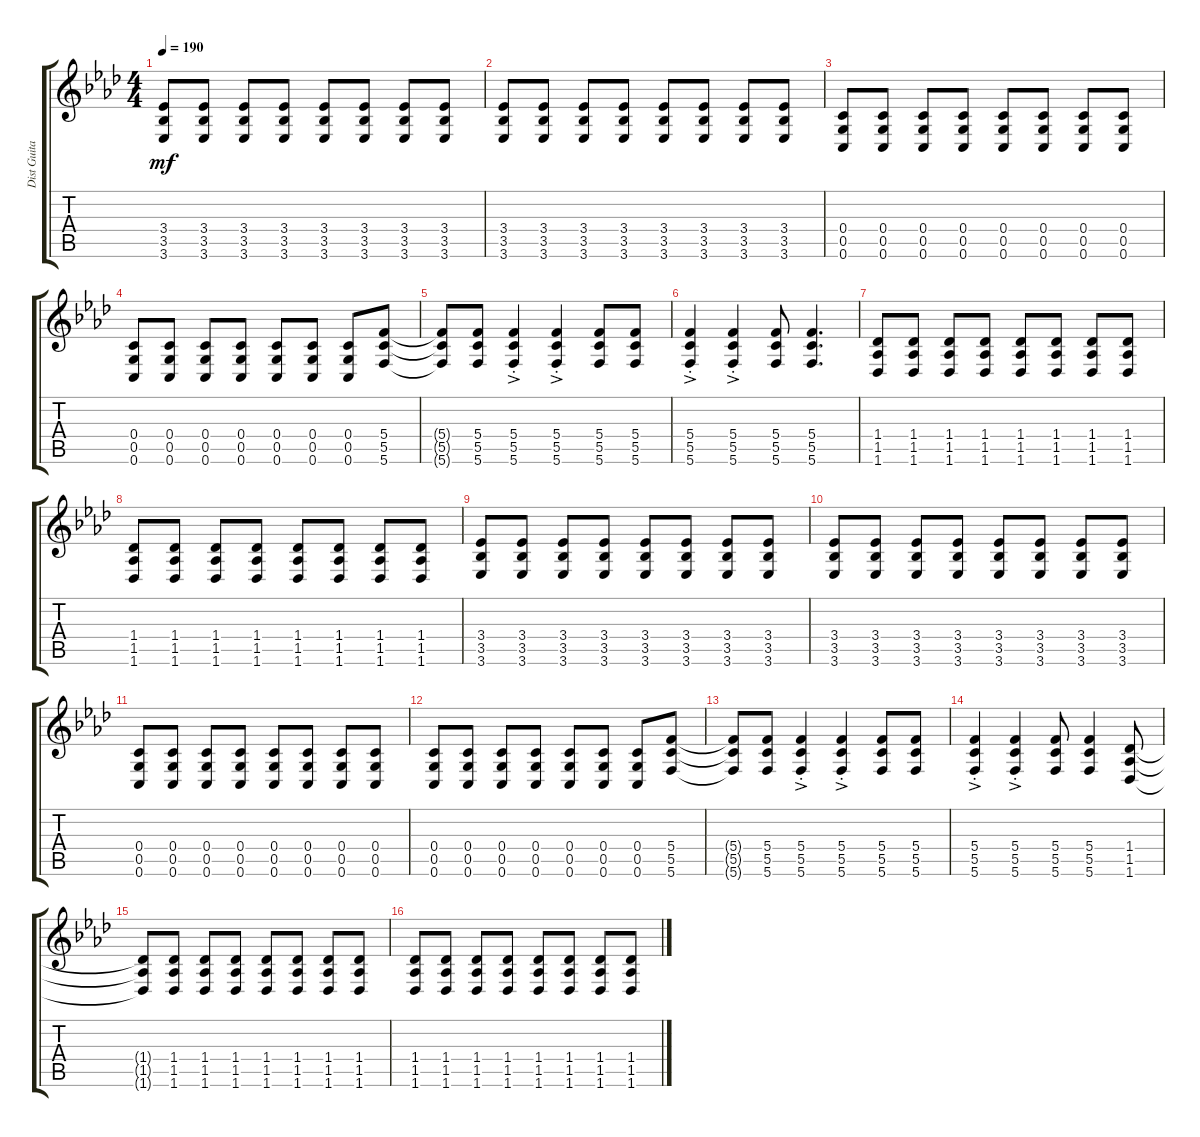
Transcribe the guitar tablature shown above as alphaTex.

\track ("Dist Guitar 4" "Dist Guita") {instrument distortionguitar}
\staff {score tabs}
\tuning (D4 A3 F3 C3 G2 C2) {hide}
\ts (4 4)
\tempo 190
\clef g2
\ks ab
(3.4 3.5 3.6).8{dy mf} (3.4 3.5 3.6).8 (3.4 3.5 3.6).8 (3.4 3.5 3.6).8 (3.4 3.5 3.6).8 (3.4 3.5 3.6).8 (3.4 3.5 3.6).8 (3.4 3.5 3.6).8 |
(3.4 3.5 3.6).8 (3.4 3.5 3.6).8 (3.4 3.5 3.6).8 (3.4 3.5 3.6).8 (3.4 3.5 3.6).8 (3.4 3.5 3.6).8 (3.4 3.5 3.6).8 (3.4 3.5 3.6).8 |
(0.4 0.5 0.6).8 (0.4 0.5 0.6).8 (0.4 0.5 0.6).8 (0.4 0.5 0.6).8 (0.4 0.5 0.6).8 (0.4 0.5 0.6).8 (0.4 0.5 0.6).8 (0.4 0.5 0.6).8 |
(0.4 0.5 0.6).8 (0.4 0.5 0.6).8 (0.4 0.5 0.6).8 (0.4 0.5 0.6).8 (0.4 0.5 0.6).8 (0.4 0.5 0.6).8 (0.4 0.5 0.6).8 (5.4 5.5 5.6).8 |
(5.4{t} 5.5{t} 5.6{t}).8 (5.4 5.5 5.6).8 (5.4{ac st} 5.5{ac st} 5.6{ac st}).4 (5.4{ac st} 5.5{ac st} 5.6{ac st}).4 (5.4 5.5 5.6).8 (5.4 5.5 5.6).8 |
(5.4{ac st} 5.5{ac st} 5.6{ac st}).4 (5.4{ac st} 5.5{ac st} 5.6{ac st}).4 (5.4 5.5 5.6).8 (5.4 5.5 5.6).4{d} |
(1.4 1.5 1.6).8 (1.4 1.5 1.6).8 (1.4 1.5 1.6).8 (1.4 1.5 1.6).8 (1.4 1.5 1.6).8 (1.4 1.5 1.6).8 (1.4 1.5 1.6).8 (1.4 1.5 1.6).8 |
(1.4 1.5 1.6).8 (1.4 1.5 1.6).8 (1.4 1.5 1.6).8 (1.4 1.5 1.6).8 (1.4 1.5 1.6).8 (1.4 1.5 1.6).8 (1.4 1.5 1.6).8 (1.4 1.5 1.6).8 |
(3.4 3.5 3.6).8 (3.4 3.5 3.6).8 (3.4 3.5 3.6).8 (3.4 3.5 3.6).8 (3.4 3.5 3.6).8 (3.4 3.5 3.6).8 (3.4 3.5 3.6).8 (3.4 3.5 3.6).8 |
(3.4 3.5 3.6).8 (3.4 3.5 3.6).8 (3.4 3.5 3.6).8 (3.4 3.5 3.6).8 (3.4 3.5 3.6).8 (3.4 3.5 3.6).8 (3.4 3.5 3.6).8 (3.4 3.5 3.6).8 |
(0.4 0.5 0.6).8 (0.4 0.5 0.6).8 (0.4 0.5 0.6).8 (0.4 0.5 0.6).8 (0.4 0.5 0.6).8 (0.4 0.5 0.6).8 (0.4 0.5 0.6).8 (0.4 0.5 0.6).8 |
(0.4 0.5 0.6).8 (0.4 0.5 0.6).8 (0.4 0.5 0.6).8 (0.4 0.5 0.6).8 (0.4 0.5 0.6).8 (0.4 0.5 0.6).8 (0.4 0.5 0.6).8 (5.4 5.5 5.6).8 |
(5.4{t} 5.5{t} 5.6{t}).8 (5.4 5.5 5.6).8 (5.4{ac st} 5.5{ac st} 5.6{ac st}).4 (5.4{ac st} 5.5{ac st} 5.6{ac st}).4 (5.4 5.5 5.6).8 (5.4 5.5 5.6).8 |
(5.4{ac st} 5.5{ac st} 5.6{ac st}).4 (5.4{ac st} 5.5{ac st} 5.6{ac st}).4 (5.4 5.5 5.6).8 (5.4 5.5 5.6).4 (1.4 1.5 1.6).8 |
(1.4{t} 1.5{t} 1.6{t}).8 (1.4 1.5 1.6).8 (1.4 1.5 1.6).8 (1.4 1.5 1.6).8 (1.4 1.5 1.6).8 (1.4 1.5 1.6).8 (1.4 1.5 1.6).8 (1.4 1.5 1.6).8 |
(1.4 1.5 1.6).8 (1.4 1.5 1.6).8 (1.4 1.5 1.6).8 (1.4 1.5 1.6).8 (1.4 1.5 1.6).8 (1.4 1.5 1.6).8 (1.4 1.5 1.6).8 (1.4 1.5 1.6).8
